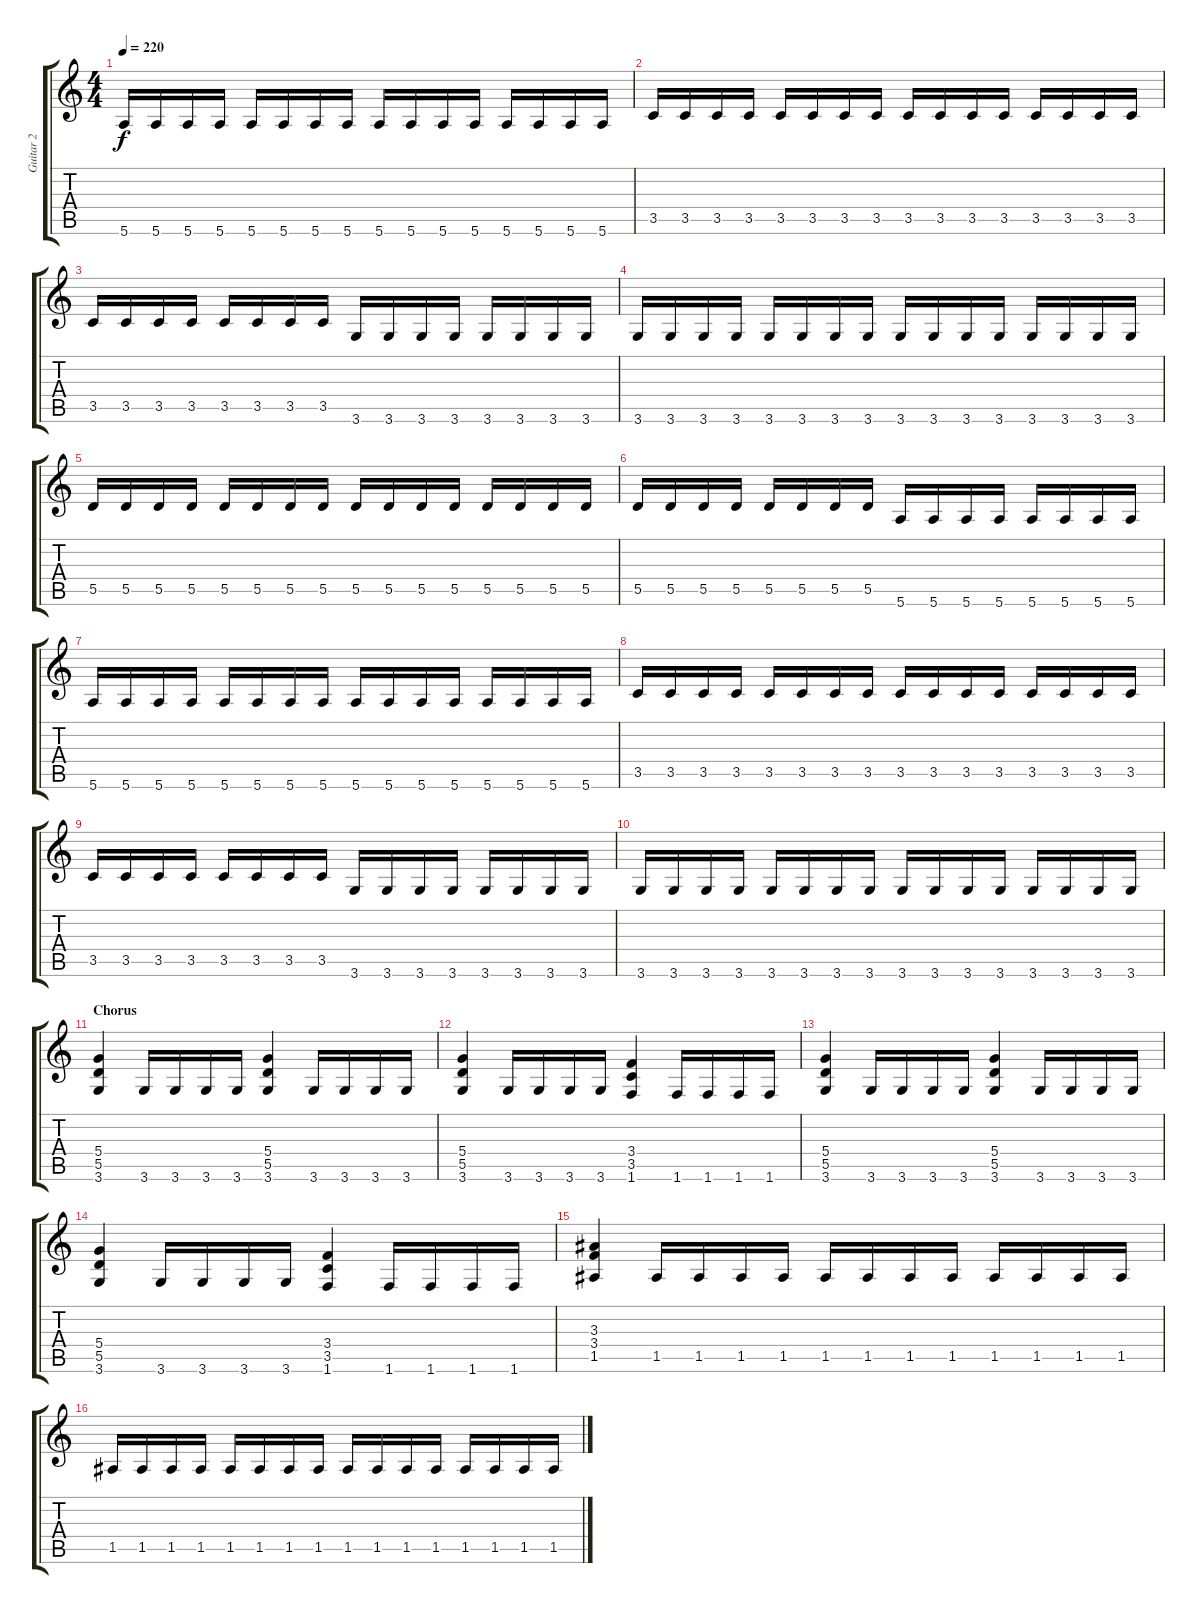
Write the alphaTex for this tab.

\track ("Guitar 2" "Guitar 2") {instrument distortionguitar}
\staff {score tabs}
\tuning (E4 B3 G3 D3 A2 E2) {hide}
\ts (4 4)
\tempo 220
\clef g2
\ks c
5.6.16{dy f} 5.6.16 5.6.16 5.6.16 5.6.16 5.6.16 5.6.16 5.6.16 5.6.16 5.6.16 5.6.16 5.6.16 5.6.16 5.6.16 5.6.16 5.6.16 |
3.5.16 3.5.16 3.5.16 3.5.16 3.5.16 3.5.16 3.5.16 3.5.16 3.5.16 3.5.16 3.5.16 3.5.16 3.5.16 3.5.16 3.5.16 3.5.16 |
3.5.16 3.5.16 3.5.16 3.5.16 3.5.16 3.5.16 3.5.16 3.5.16 3.6.16 3.6.16 3.6.16 3.6.16 3.6.16 3.6.16 3.6.16 3.6.16 |
3.6.16 3.6.16 3.6.16 3.6.16 3.6.16 3.6.16 3.6.16 3.6.16 3.6.16 3.6.16 3.6.16 3.6.16 3.6.16 3.6.16 3.6.16 3.6.16 |
5.5.16 5.5.16 5.5.16 5.5.16 5.5.16 5.5.16 5.5.16 5.5.16 5.5.16 5.5.16 5.5.16 5.5.16 5.5.16 5.5.16 5.5.16 5.5.16 |
5.5.16 5.5.16 5.5.16 5.5.16 5.5.16 5.5.16 5.5.16 5.5.16 5.6.16 5.6.16 5.6.16 5.6.16 5.6.16 5.6.16 5.6.16 5.6.16 |
5.6.16 5.6.16 5.6.16 5.6.16 5.6.16 5.6.16 5.6.16 5.6.16 5.6.16 5.6.16 5.6.16 5.6.16 5.6.16 5.6.16 5.6.16 5.6.16 |
3.5.16 3.5.16 3.5.16 3.5.16 3.5.16 3.5.16 3.5.16 3.5.16 3.5.16 3.5.16 3.5.16 3.5.16 3.5.16 3.5.16 3.5.16 3.5.16 |
3.5.16 3.5.16 3.5.16 3.5.16 3.5.16 3.5.16 3.5.16 3.5.16 3.6.16 3.6.16 3.6.16 3.6.16 3.6.16 3.6.16 3.6.16 3.6.16 |
3.6.16 3.6.16 3.6.16 3.6.16 3.6.16 3.6.16 3.6.16 3.6.16 3.6.16 3.6.16 3.6.16 3.6.16 3.6.16 3.6.16 3.6.16 3.6.16 |
\section ("" "Chorus")
(5.4 5.5 3.6).4 3.6.16 3.6.16 3.6.16 3.6.16 (5.4 5.5 3.6).4 3.6.16 3.6.16 3.6.16 3.6.16 |
(5.4 5.5 3.6).4 3.6.16 3.6.16 3.6.16 3.6.16 (3.4 3.5 1.6).4 1.6.16 1.6.16 1.6.16 1.6.16 |
(5.4 5.5 3.6).4 3.6.16 3.6.16 3.6.16 3.6.16 (5.4 5.5 3.6).4 3.6.16 3.6.16 3.6.16 3.6.16 |
(5.4 5.5 3.6).4 3.6.16 3.6.16 3.6.16 3.6.16 (3.4 3.5 1.6).4 1.6.16 1.6.16 1.6.16 1.6.16 |
(3.3 3.4 1.5).4 1.5.16 1.5.16 1.5.16 1.5.16 1.5.16 1.5.16 1.5.16 1.5.16 1.5.16 1.5.16 1.5.16 1.5.16 |
1.5.16 1.5.16 1.5.16 1.5.16 1.5.16 1.5.16 1.5.16 1.5.16 1.5.16 1.5.16 1.5.16 1.5.16 1.5.16 1.5.16 1.5.16 1.5.16
